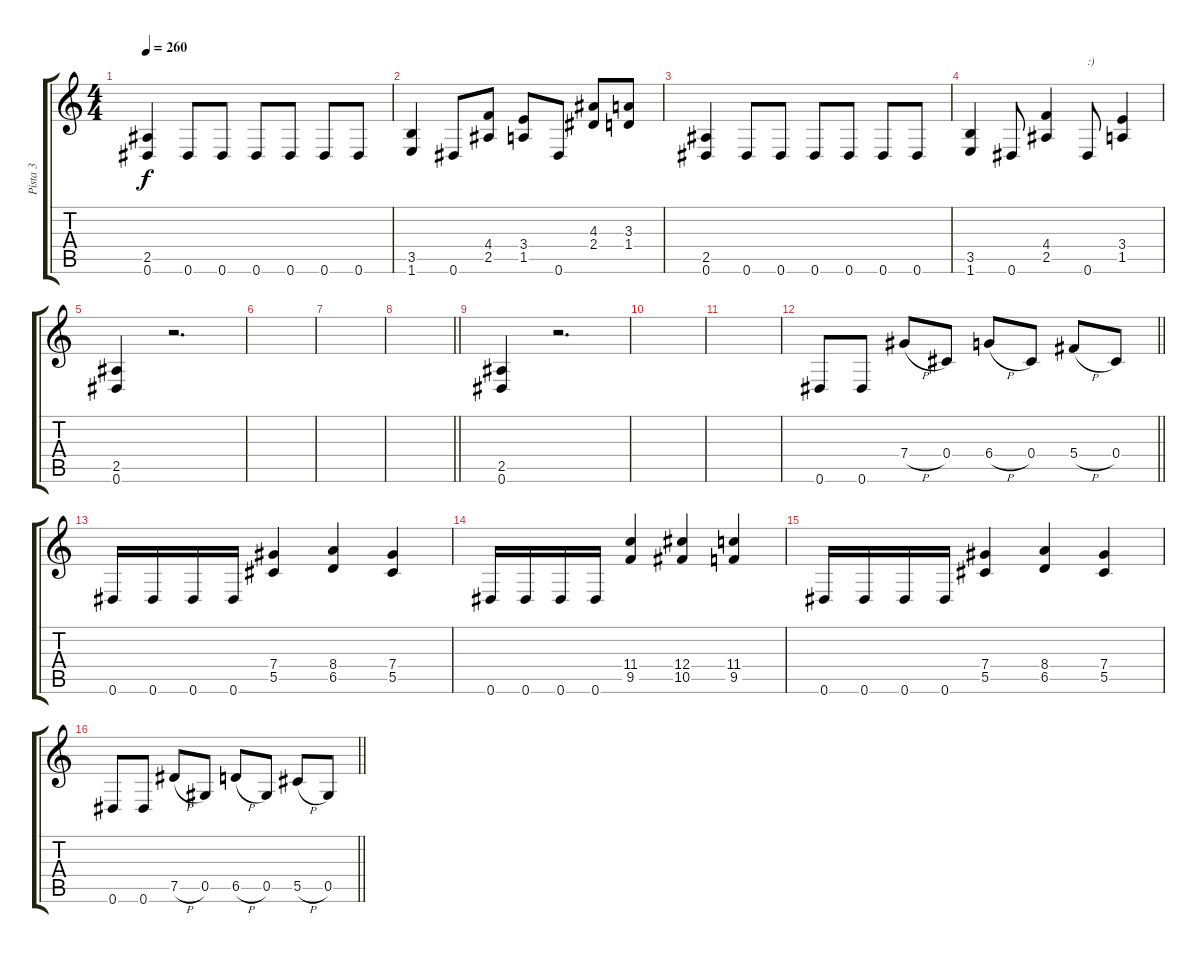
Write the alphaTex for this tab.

\track ("Pista 3" "Pista 3") {instrument distortionguitar}
\staff {score tabs}
\tuning (Eb4 Bb3 Gb3 Db3 Ab2 Eb2) {hide}
\ts (4 4)
\tempo 260
\clef g2
\ks c
(2.5 0.6).4{dy f} 0.6.8 0.6.8 0.6.8 0.6.8 0.6.8 0.6.8 |
(3.5 1.6).4 0.6.8 (4.4 2.5).8 (3.4 1.5).8 0.6.8 (4.3 2.4).8 (3.3 1.4).8 |
(2.5 0.6).4 0.6.8 0.6.8 0.6.8 0.6.8 0.6.8 0.6.8 |
(3.5 1.6).4 0.6.8 (4.4 2.5).4 0.6.8{txt ":)"} (3.4 1.5).4 |
(2.5 0.6).4 r.2{d} |
|
|
\barLineRight lightlight
|
(2.5 0.6).4 r.2{d} |
|
|
\barLineRight lightlight
0.6.8 0.6.8 7.4{h}.8 0.4.8 6.4{h}.8 0.4.8 5.4{h}.8 0.4.8 |
0.6.16 0.6.16 0.6.16 0.6.16 (7.4 5.5).4 (8.4 6.5).4 (7.4 5.5).4 |
0.6.16 0.6.16 0.6.16 0.6.16 (11.4 9.5).4 (12.4 10.5).4 (11.4 9.5).4 |
0.6.16 0.6.16 0.6.16 0.6.16 (7.4 5.5).4 (8.4 6.5).4 (7.4 5.5).4 |
\barLineRight lightlight
0.6.8 0.6.8 7.5{h}.8 0.5.8 6.5{h}.8 0.5.8 5.5{h}.8 0.5.8
